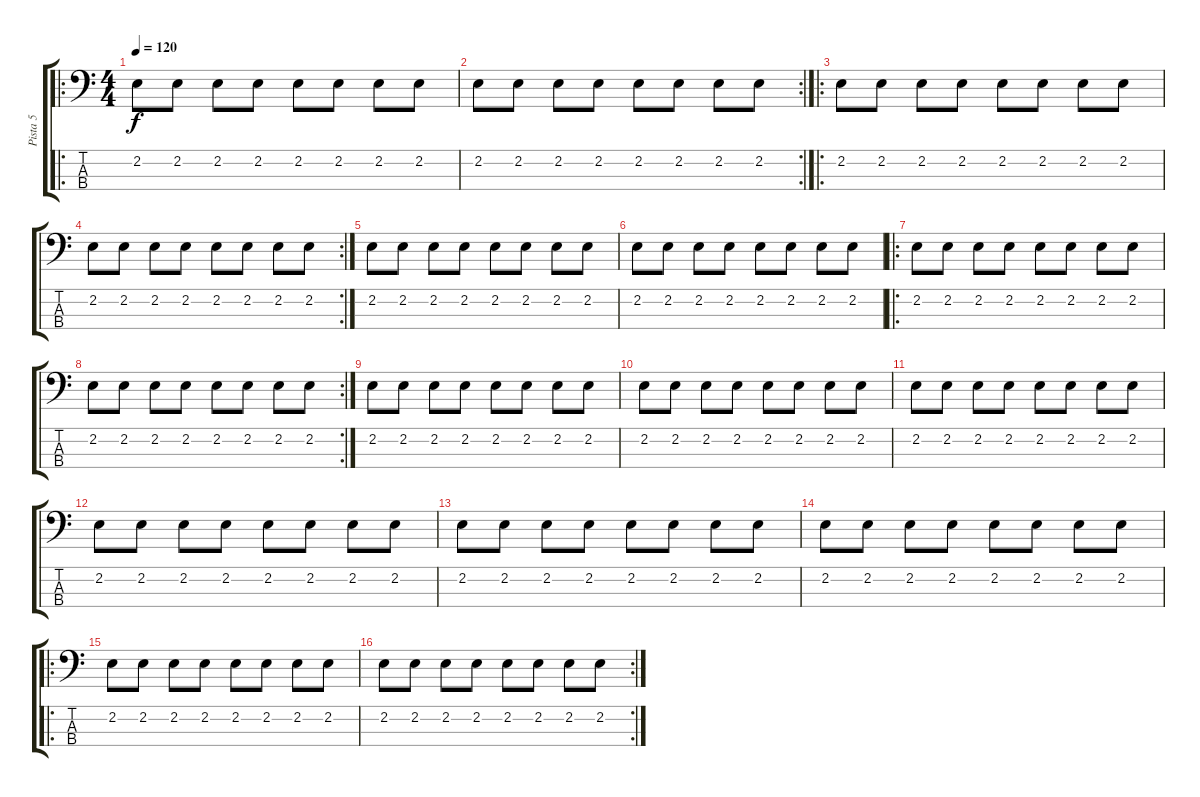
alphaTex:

\track ("Pista 5" "Pista 5") {instrument electricbassfinger}
\staff {score tabs}
\tuning (G2 D2 A1 E1) {hide}
\ro
\ts (4 4)
\tempo 120
\clef f4
\ks c
2.2.8{dy f} 2.2.8 2.2.8 2.2.8 2.2.8 2.2.8 2.2.8 2.2.8 |
\rc 2
2.2.8 2.2.8 2.2.8 2.2.8 2.2.8 2.2.8 2.2.8 2.2.8 |
\ro
2.2.8 2.2.8 2.2.8 2.2.8 2.2.8 2.2.8 2.2.8 2.2.8 |
\rc 2
2.2.8 2.2.8 2.2.8 2.2.8 2.2.8 2.2.8 2.2.8 2.2.8 |
2.2.8 2.2.8 2.2.8 2.2.8 2.2.8 2.2.8 2.2.8 2.2.8 |
2.2.8 2.2.8 2.2.8 2.2.8 2.2.8 2.2.8 2.2.8 2.2.8 |
\ro
2.2.8 2.2.8 2.2.8 2.2.8 2.2.8 2.2.8 2.2.8 2.2.8 |
\rc 2
2.2.8 2.2.8 2.2.8 2.2.8 2.2.8 2.2.8 2.2.8 2.2.8 |
2.2.8 2.2.8 2.2.8 2.2.8 2.2.8 2.2.8 2.2.8 2.2.8 |
2.2.8 2.2.8 2.2.8 2.2.8 2.2.8 2.2.8 2.2.8 2.2.8 |
2.2.8 2.2.8 2.2.8 2.2.8 2.2.8 2.2.8 2.2.8 2.2.8 |
2.2.8 2.2.8 2.2.8 2.2.8 2.2.8 2.2.8 2.2.8 2.2.8 |
2.2.8 2.2.8 2.2.8 2.2.8 2.2.8 2.2.8 2.2.8 2.2.8 |
2.2.8 2.2.8 2.2.8 2.2.8 2.2.8 2.2.8 2.2.8 2.2.8 |
\ro
2.2.8 2.2.8 2.2.8 2.2.8 2.2.8 2.2.8 2.2.8 2.2.8 |
\rc 2
2.2.8 2.2.8 2.2.8 2.2.8 2.2.8 2.2.8 2.2.8 2.2.8
